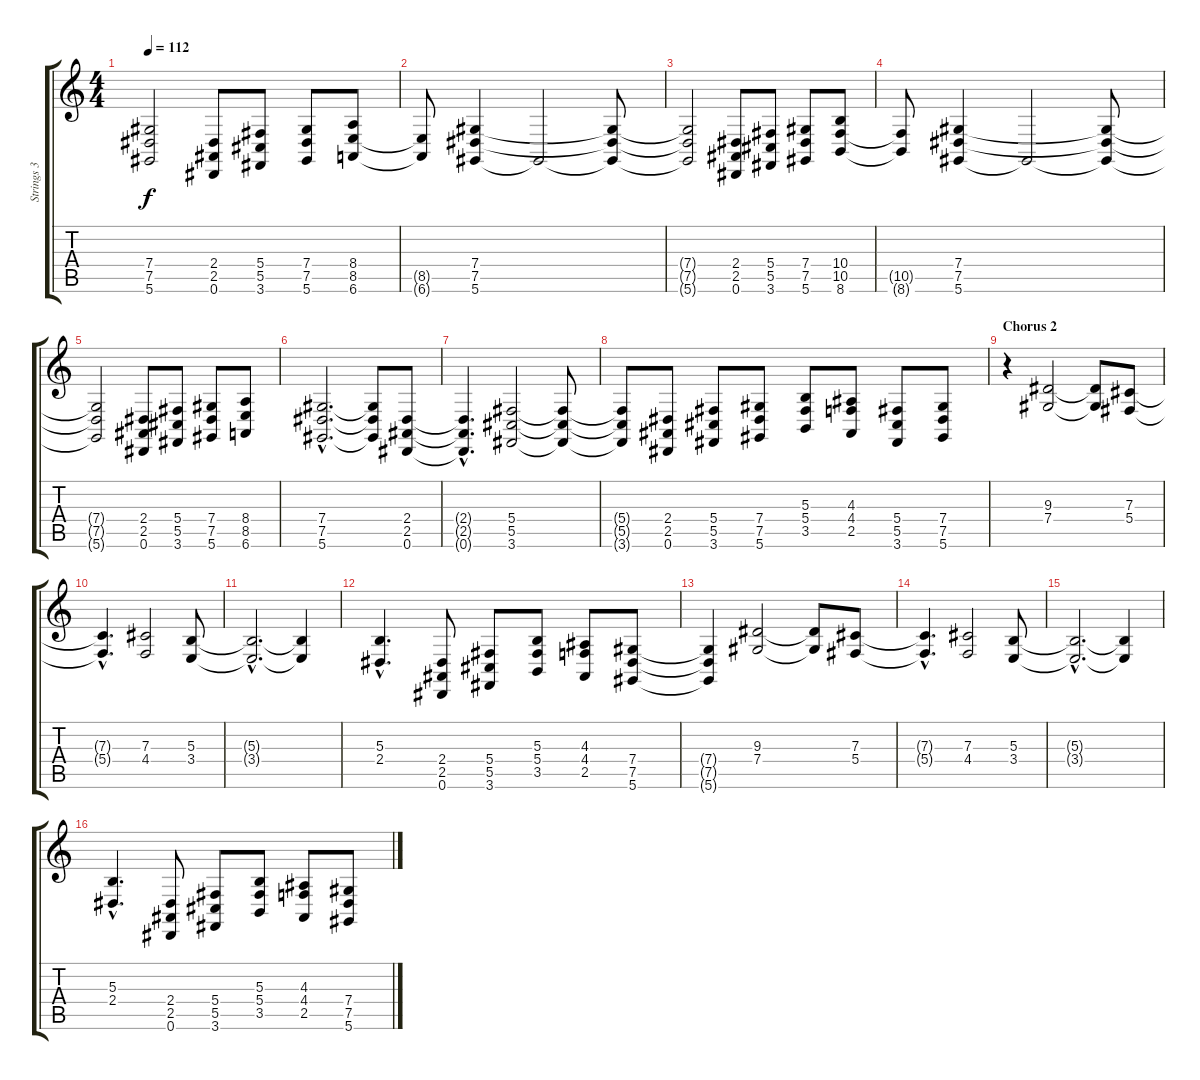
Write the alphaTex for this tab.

\track ("Strings 3" "Strings 3") {instrument stringensemble2}
\staff {score tabs}
\tuning (Eb4 Bb3 Gb3 Db3 Ab2 Eb2) {hide}
\ts (4 4)
\tempo 112
\clef g2
\ks c
(7.4{t} 7.5{t} 5.6{t}).2{dy f} (2.4 2.5 0.6).8 (5.4 5.5 3.6).8 (7.4 7.5 5.6).8 (8.4 8.5 6.6).8 |
(8.5{t} 6.6{t}).8 (7.4 7.5 5.6).4 5.6{t}.2 (7.4{t} 7.5{t} 5.6{t}).8 |
(7.4{t} 7.5{t} 5.6{t}).2 (2.4 2.5 0.6).8 (5.4 5.5 3.6).8 (7.4 7.5 5.6).8 (10.4 10.5 8.6).8 |
(10.5{t} 8.6{t}).8 (7.4 7.5 5.6).4 5.6{t}.2 (7.4{t} 7.5{t} 5.6{t}).8 |
(7.4{t} 7.5{t} 5.6{t}).2 (2.4 2.5 0.6).8 (5.4 5.5 3.6).8 (7.4 7.5 5.6).8 (8.4 8.5 6.6).8 |
(7.4{hac} 7.5{hac} 5.6{hac}).2{d} (7.4{t} 7.5{t} 5.6{t}).8 (2.4 2.5 0.6).8 |
(2.4{hac t} 2.5{hac t} 0.6{hac t}).4{d} (5.4 5.5 3.6).2 (5.4{t} 5.5{t} 3.6{t}).8 |
(5.4{t} 5.5{t} 3.6{t}).8 (2.4 2.5 0.6).8 (5.4 5.5 3.6).8 (7.4 7.5 5.6).8 (5.3 5.4 3.5).8 (4.3 4.4 2.5).8 (5.4 5.5 3.6).8 (7.4 7.5 5.6).8 |
\section ("" "Chorus 2")
r.4{volume 13 balance 8} (9.3 7.4).2 (9.3{t} 7.4{t}).8 (7.3 5.4).8 |
(7.3{hac t} 5.4{hac t}).4{d} (7.3 4.4).2 (5.3 3.4).8 |
(5.3{hac t} 3.4{hac t}).2{d} (5.3{t} 3.4{t}).4 |
(5.3{hac} 2.4{hac}).4{d} (2.4 2.5 0.6).8 (5.4 5.5 3.6).8 (5.3 5.4 3.5).8 (4.3 4.4 2.5).8 (7.4 7.5 5.6).8 |
(7.4{t} 7.5{t} 5.6{t}).4 (9.3 7.4).2 (9.3{t} 7.4{t}).8 (7.3 5.4).8 |
(7.3{hac t} 5.4{hac t}).4{d} (7.3 4.4).2 (5.3 3.4).8 |
(5.3{hac t} 3.4{hac t}).2{d} (5.3{t} 3.4{t}).4 |
(5.3{hac} 2.4{hac}).4{d} (2.4 2.5 0.6).8 (5.4 5.5 3.6).8 (5.3 5.4 3.5).8 (4.3 4.4 2.5).8 (7.4 7.5 5.6).8
